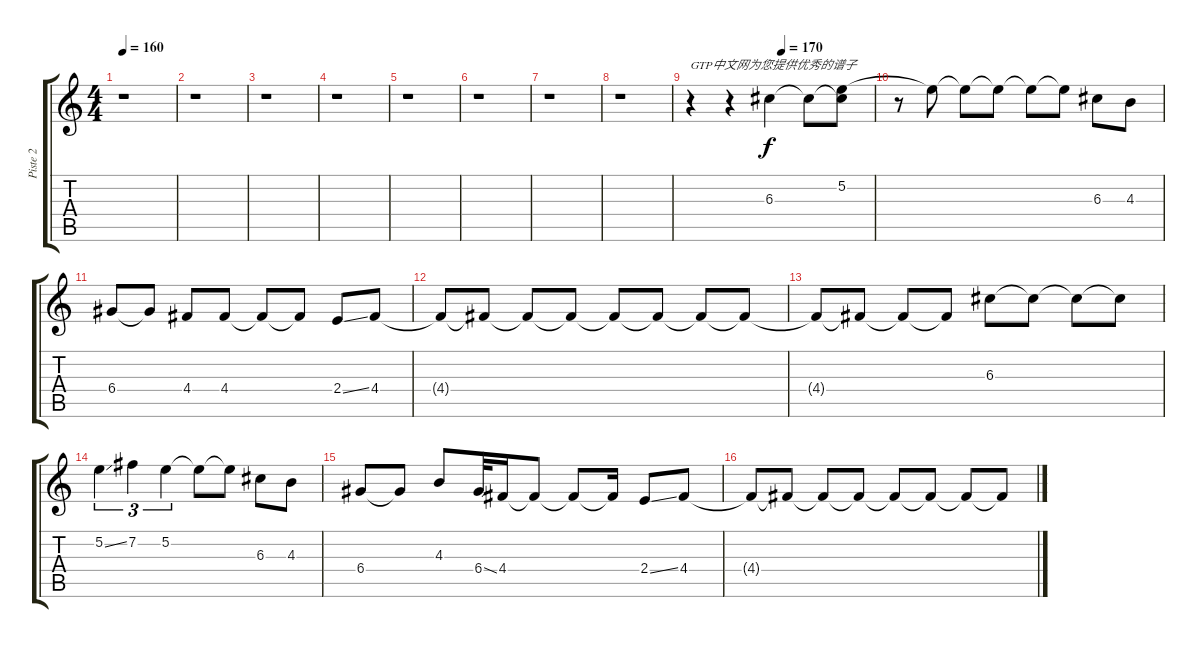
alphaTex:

\track ("Piste 2" "Piste 2") {instrument distortionguitar}
\staff {score tabs}
\tuning (E4 B3 G3 D3 A2 E2) {hide}
\ts (4 4)
\tempo 160
\clef g2
\ks c
r.1{dy f instrument distortionguitar} |
r.1 |
r.1 |
r.1 |
r.1 |
r.1 |
r.1 |
r.1 |
\tempo (170 0.5)
r.4{txt "GTP中文网为您提供优秀的谱子"} r.4 6.3.4 6.3{t}.8 (5.2 6.3{t}).8 |
r.8 5.2{t}.8 5.2{t}.8 5.2{t}.8 5.2{t}.8 5.2{t}.8 6.3.8 4.3.8 |
6.4.8 6.4{t}.8 4.4.8 4.4.8 4.4{t}.8 4.4{t}.8 2.4{ss}.8 4.4.8 |
4.4{t}.8 4.4{t}.8 4.4{t}.8 4.4{t}.8 4.4{t}.8 4.4{t}.8 4.4{t}.8 4.4{t}.8 |
4.4{t}.8 4.4{t}.8 4.4{t}.8 4.4{t}.8 6.3.8 6.3{t}.8 6.3{t}.8 6.3{t}.8 |
5.2{ss}.4{tu (3 2)} 7.2.4{tu (3 2)} 5.2.4{tu (3 2)} 5.2{t}.8 5.2{t}.8 6.3.8 4.3.8 |
6.4.8 6.4{t}.8 4.3.8 6.4{ss}.32 4.4.16 4.4{t}.8 4.4{t}.8 4.4{t}.16 2.4{ss}.8 4.4.8 |
4.4{t}.8 4.4{t}.8 4.4{t}.8 4.4{t}.8 4.4{t}.8 4.4{t}.8 4.4{t}.8 4.4{t}.8
